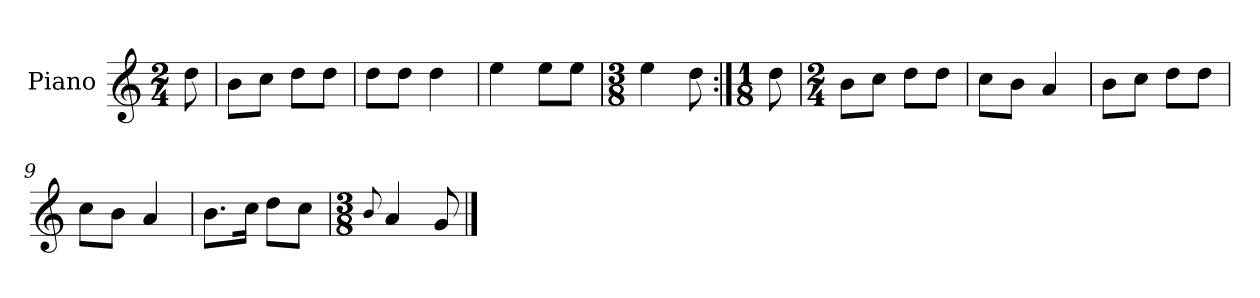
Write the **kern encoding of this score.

**kern
*part1
*staff1
*I"Piano
*I'Pno.
*clefG2
*k[]
*M2/4
=
8dd\
=1
8b\L
8cc\J
8dd\L
8dd\J
=2
8dd\L
8dd\J
4dd\
=3
4ee\
8ee\L
8ee\J
=4
*M3/8
4ee\
8dd\
=5:|!
*M1/8
8dd\
=6
*M2/4
8b\L
8cc\J
8dd\L
8dd\J
=7
8cc\L
8b\J
4a/
=8
8b\L
8cc\J
8dd\L
8dd\J
=9
8cc\L
8b\J
4a/
=10
8.b\L
16cc\Jk
8dd\L
8cc\J
=11
*M3/8
8qqb/
4a/
8g/
==
*-
